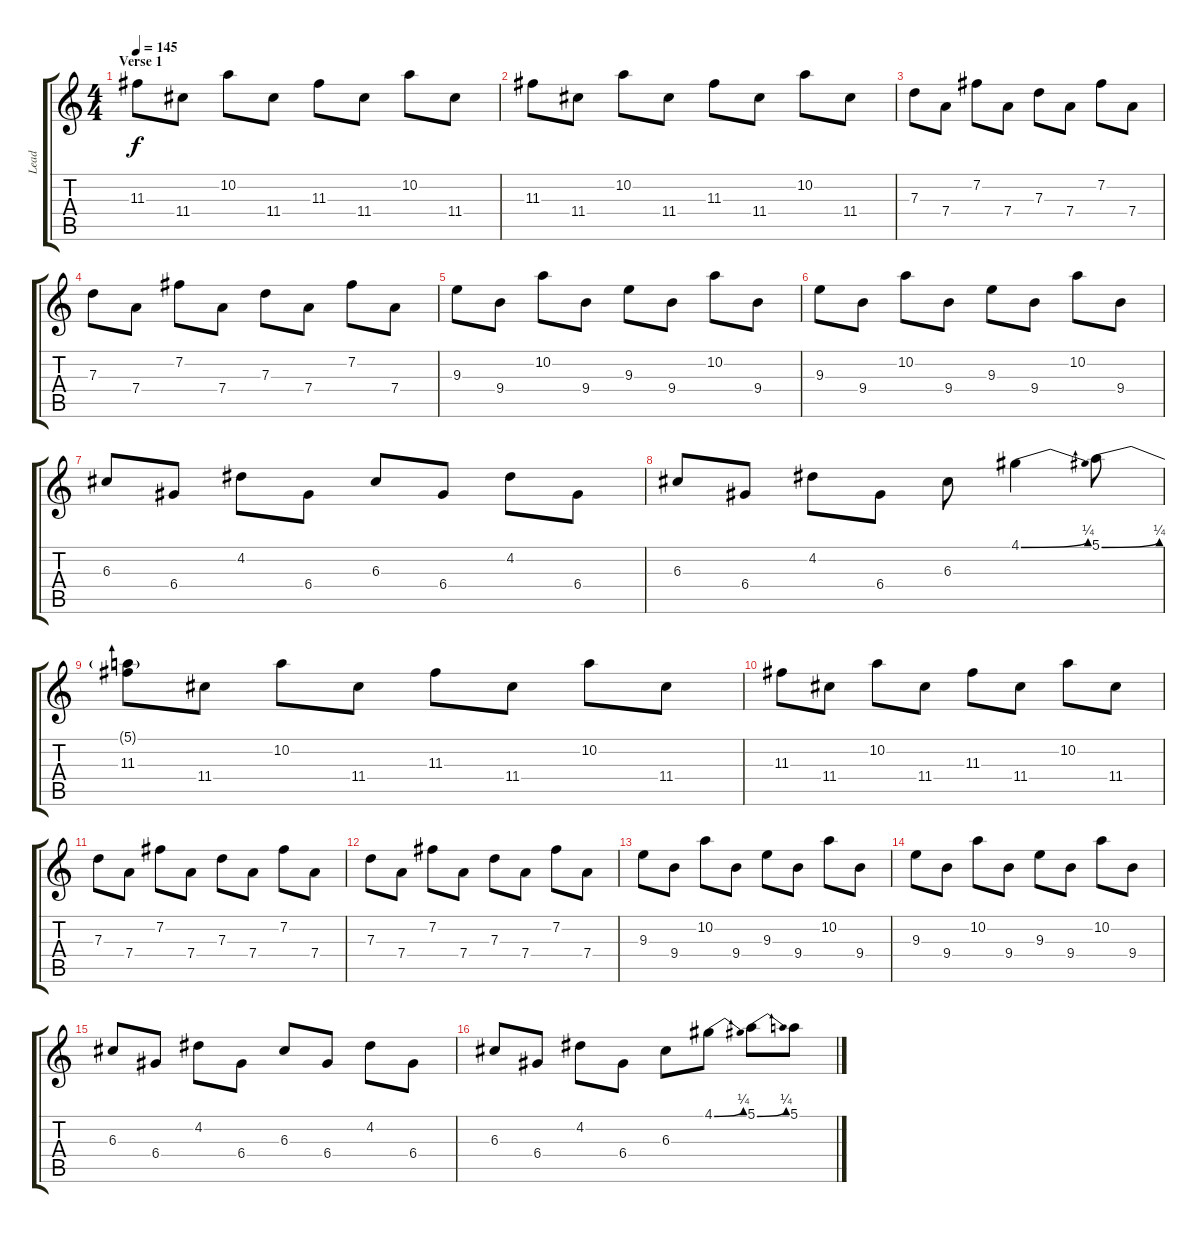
\track ("Lead" "Lead") {instrument overdrivenguitar}
\staff {score tabs}
\tuning (E4 B3 G3 D3 A2 E2) {hide}
\ts (4 4)
\section ("" "Verse 1")
\tempo 145
\clef g2
\ks c
11.3.8{dy f} 11.4.8 10.2.8 11.4.8 11.3.8 11.4.8 10.2.8 11.4.8 |
11.3.8 11.4.8 10.2.8 11.4.8 11.3.8 11.4.8 10.2.8 11.4.8 |
7.3.8 7.4.8 7.2.8 7.4.8 7.3.8 7.4.8 7.2.8 7.4.8 |
7.3.8 7.4.8 7.2.8 7.4.8 7.3.8 7.4.8 7.2.8 7.4.8 |
9.3.8 9.4.8 10.2.8 9.4.8 9.3.8 9.4.8 10.2.8 9.4.8 |
9.3.8 9.4.8 10.2.8 9.4.8 9.3.8 9.4.8 10.2.8 9.4.8 |
6.3.8 6.4.8 4.2.8 6.4.8 6.3.8 6.4.8 4.2.8 6.4.8 |
6.3.8 6.4.8 4.2.8 6.4.8 6.3.8 4.1{be (bend 0 0 60 1)}.4 5.1{be (bend 0 0 60 1)}.8 |
(5.1{t} 11.3).8 11.4.8 10.2.8 11.4.8 11.3.8 11.4.8 10.2.8 11.4.8 |
11.3.8 11.4.8 10.2.8 11.4.8 11.3.8 11.4.8 10.2.8 11.4.8 |
7.3.8 7.4.8 7.2.8 7.4.8 7.3.8 7.4.8 7.2.8 7.4.8 |
7.3.8 7.4.8 7.2.8 7.4.8 7.3.8 7.4.8 7.2.8 7.4.8 |
9.3.8 9.4.8 10.2.8 9.4.8 9.3.8 9.4.8 10.2.8 9.4.8 |
9.3.8 9.4.8 10.2.8 9.4.8 9.3.8 9.4.8 10.2.8 9.4.8 |
6.3.8 6.4.8 4.2.8 6.4.8 6.3.8 6.4.8 4.2.8 6.4.8 |
6.3.8 6.4.8 4.2.8 6.4.8 6.3.8 4.1{be (bend 0 0 60 1)}.8 5.1{be (bend 0 0 60 1)}.8 5.1.8
